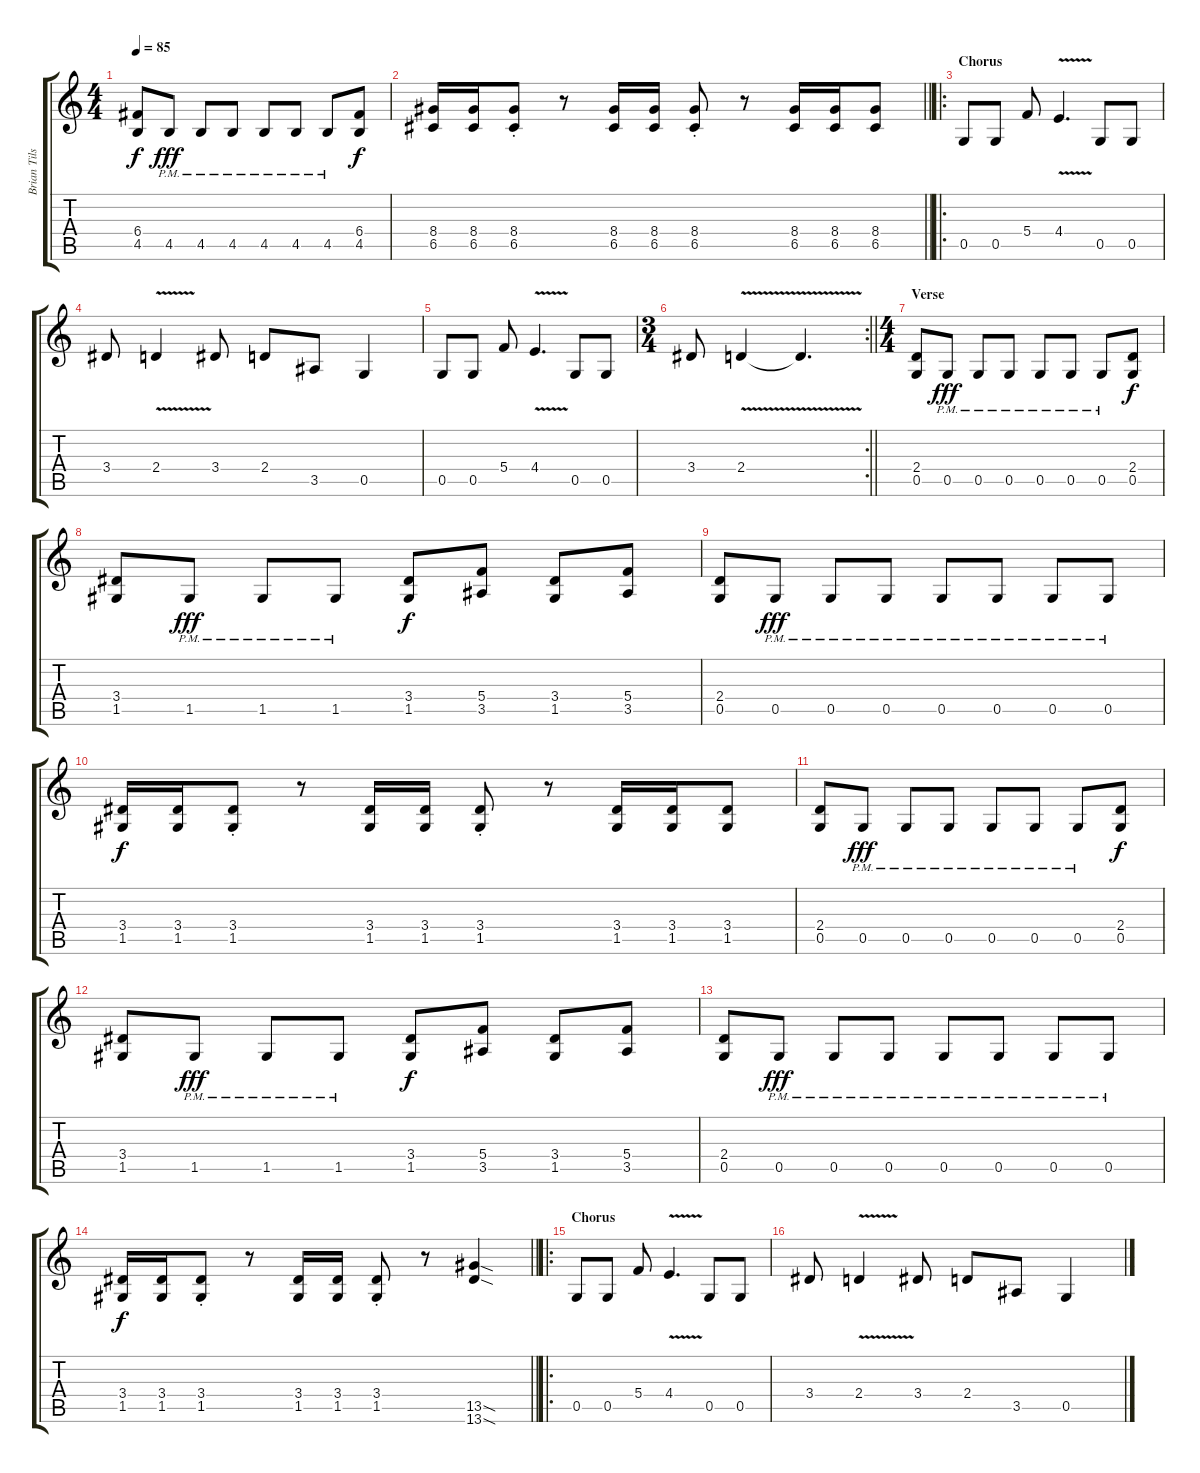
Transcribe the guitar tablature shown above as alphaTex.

\track ("Brian Tilse" "Brian Tils") {instrument distortionguitar}
\staff {score tabs}
\tuning (D4 A3 F3 C3 G2 D2) {hide}
\ts (4 4)
\tempo 85
\clef g2
\ks c
(6.4 4.5).8{dy f} 4.5{pm}.8{dy fff} 4.5{pm}.8 4.5{pm}.8 4.5{pm}.8 4.5{pm}.8 4.5{pm}.8 (6.4 4.5).8{dy f} |
\barLineRight lightlight
(8.4 6.5).16 (8.4 6.5).16 (8.4{st} 6.5{st}).8 r.8 (8.4 6.5).16 (8.4 6.5).16 (8.4{st} 6.5{st}).8 r.8 (8.4 6.5).16 (8.4 6.5).16 (8.4 6.5).8 |
\ro
\section ("" "Chorus")
0.5.8 0.5.8 5.4.8 4.4{v}.4{d} 0.5.8 0.5.8 |
3.4.8 2.4{v}.4 3.4.8 2.4.8 3.5.8 0.5.4 |
0.5.8 0.5.8 5.4.8 4.4{v}.4{d} 0.5.8 0.5.8 |
\rc 2
\ts (3 4)
\barLineRight lightlight
3.4.8 2.4{v}.4 2.4{t}.4{d} |
\ts (4 4)
\section ("" "Verse")
(2.4 0.5).8 0.5{pm}.8{dy fff} 0.5{pm}.8 0.5{pm}.8 0.5{pm}.8 0.5{pm}.8 0.5{pm}.8 (2.4 0.5).8{dy f} |
(3.4 1.5).8 1.5{pm}.8{dy fff} 1.5{pm}.8 1.5{pm}.8 (3.4 1.5).8{dy f} (5.4 3.5).8 (3.4 1.5).8 (5.4 3.5).8 |
(2.4 0.5).8 0.5{pm}.8{dy fff} 0.5{pm}.8 0.5{pm}.8 0.5{pm}.8 0.5{pm}.8 0.5{pm}.8 0.5{pm}.8 |
(3.4 1.5).16{dy f} (3.4 1.5).16 (3.4{st} 1.5{st}).8 r.8 (3.4 1.5).16 (3.4 1.5).16 (3.4{st} 1.5{st}).8 r.8 (3.4 1.5).16 (3.4 1.5).16 (3.4 1.5).8 |
(2.4 0.5).8 0.5{pm}.8{dy fff} 0.5{pm}.8 0.5{pm}.8 0.5{pm}.8 0.5{pm}.8 0.5{pm}.8 (2.4 0.5).8{dy f} |
(3.4 1.5).8 1.5{pm}.8{dy fff} 1.5{pm}.8 1.5{pm}.8 (3.4 1.5).8{dy f} (5.4 3.5).8 (3.4 1.5).8 (5.4 3.5).8 |
(2.4 0.5).8 0.5{pm}.8{dy fff} 0.5{pm}.8 0.5{pm}.8 0.5{pm}.8 0.5{pm}.8 0.5{pm}.8 0.5{pm}.8 |
\barLineRight lightlight
(3.4 1.5).16{dy f} (3.4 1.5).16 (3.4{st} 1.5{st}).8 r.8 (3.4 1.5).16 (3.4 1.5).16 (3.4{st} 1.5{st}).8 r.8 (13.5{sod} 13.6{sod}).4 |
\ro
\section ("" "Chorus")
0.5.8 0.5.8 5.4.8 4.4{v}.4{d} 0.5.8 0.5.8 |
3.4.8 2.4{v}.4 3.4.8 2.4.8 3.5.8 0.5.4
